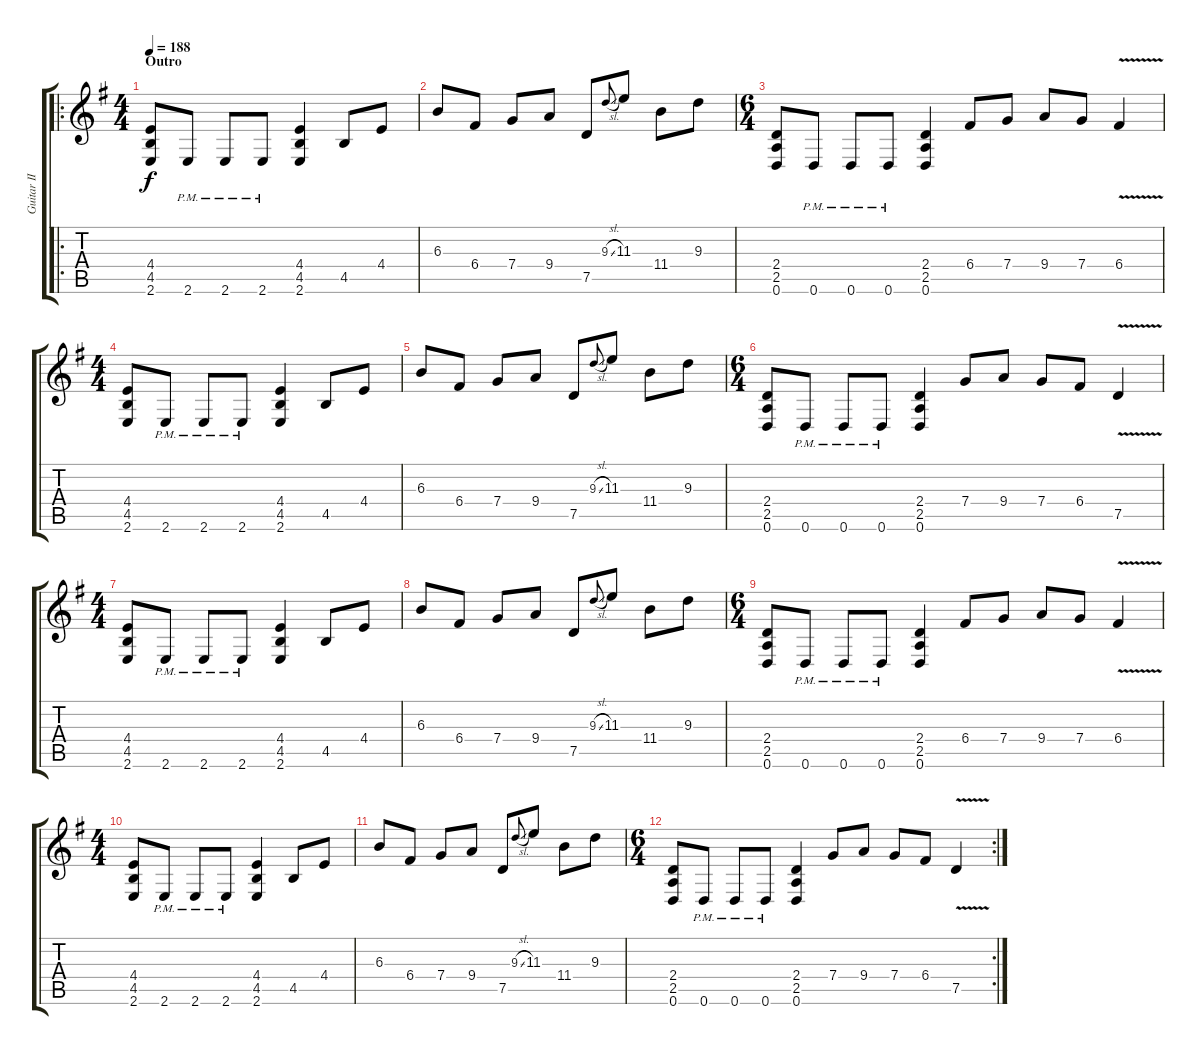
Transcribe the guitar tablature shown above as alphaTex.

\track ("Guitar II" "Guitar II") {instrument distortionguitar}
\staff {score tabs}
\tuning (D4 A3 F3 C3 G2 D2) {hide}
\ro
\ts (4 4)
\section ("" "Outro")
\tempo 188
\clef g2
\ks g
(4.4 4.5 2.6).8{dy f} 2.6{pm}.8 2.6{pm}.8 2.6{pm}.8 (4.4 4.5 2.6).4 4.5.8 4.4.8 |
6.3.8 6.4.8 7.4.8 9.4.8 7.5.8 9.3{sl}.8{gr onbeat} 11.3.8 11.4.8 9.3.8 |
\ts (6 4)
(2.4 2.5 0.6).8 0.6{pm}.8 0.6{pm}.8 0.6{pm}.8 (2.4 2.5 0.6).4 6.4.8 7.4.8 9.4.8 7.4.8 6.4{v}.4 |
\ts (4 4)
(4.4 4.5 2.6).8 2.6{pm}.8 2.6{pm}.8 2.6{pm}.8 (4.4 4.5 2.6).4 4.5.8 4.4.8 |
6.3.8 6.4.8 7.4.8 9.4.8 7.5.8 9.3{sl}.8{gr onbeat} 11.3.8 11.4.8 9.3.8 |
\ts (6 4)
(2.4 2.5 0.6).8 0.6{pm}.8 0.6{pm}.8 0.6{pm}.8 (2.4 2.5 0.6).4 7.4.8 9.4.8 7.4.8 6.4.8 7.5{v}.4 |
\ts (4 4)
(4.4 4.5 2.6).8 2.6{pm}.8 2.6{pm}.8 2.6{pm}.8 (4.4 4.5 2.6).4 4.5.8 4.4.8 |
6.3.8 6.4.8 7.4.8 9.4.8 7.5.8 9.3{sl}.8{gr onbeat} 11.3.8 11.4.8 9.3.8 |
\ts (6 4)
(2.4 2.5 0.6).8 0.6{pm}.8 0.6{pm}.8 0.6{pm}.8 (2.4 2.5 0.6).4 6.4.8 7.4.8 9.4.8 7.4.8 6.4{v}.4 |
\ts (4 4)
(4.4 4.5 2.6).8 2.6{pm}.8 2.6{pm}.8 2.6{pm}.8 (4.4 4.5 2.6).4 4.5.8 4.4.8 |
6.3.8 6.4.8 7.4.8 9.4.8 7.5.8 9.3{sl}.8{gr onbeat} 11.3.8 11.4.8 9.3.8 |
\rc 2
\ts (6 4)
(2.4 2.5 0.6).8 0.6{pm}.8 0.6{pm}.8 0.6{pm}.8 (2.4 2.5 0.6).4 7.4.8 9.4.8 7.4.8 6.4.8 7.5{v}.4
